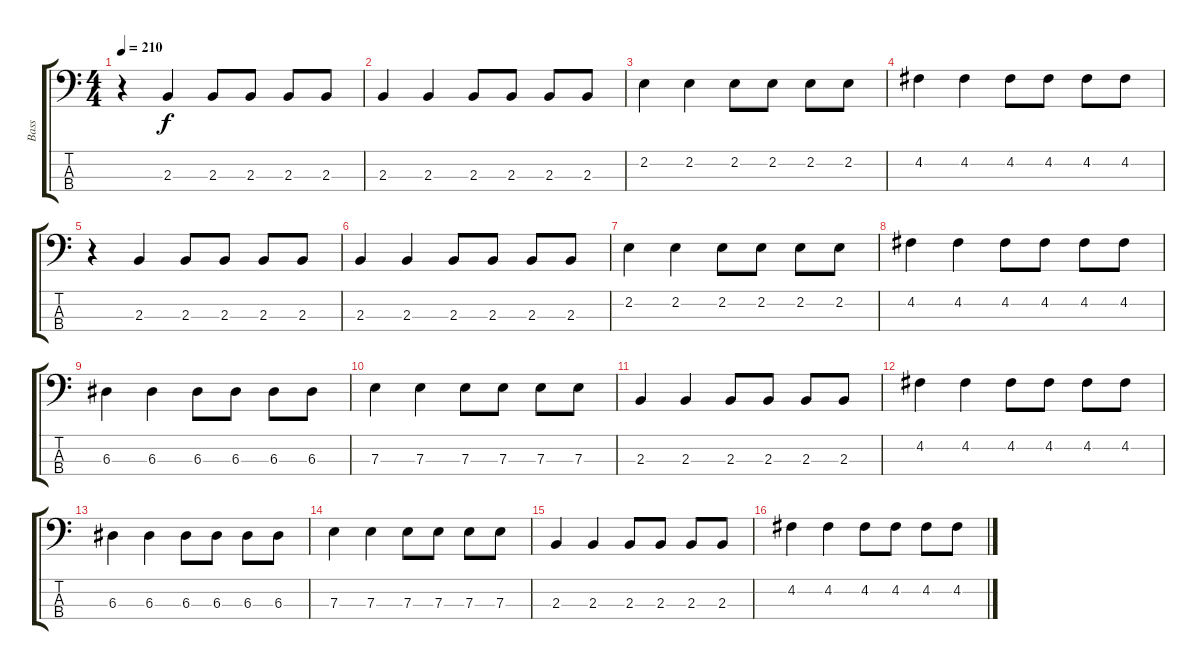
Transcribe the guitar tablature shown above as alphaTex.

\track ("Bass" "Bass") {instrument electricbasspick}
\staff {score tabs}
\tuning (G2 D2 A1 E1) {hide}
\ts (4 4)
\tempo 210
\clef f4
\ks c
r.4{dy f} 2.3.4 2.3.8 2.3.8 2.3.8 2.3.8 |
2.3.4 2.3.4 2.3.8 2.3.8 2.3.8 2.3.8 |
2.2.4 2.2.4 2.2.8 2.2.8 2.2.8 2.2.8 |
4.2.4 4.2.4 4.2.8 4.2.8 4.2.8 4.2.8 |
r.4 2.3.4 2.3.8 2.3.8 2.3.8 2.3.8 |
2.3.4 2.3.4 2.3.8 2.3.8 2.3.8 2.3.8 |
2.2.4 2.2.4 2.2.8 2.2.8 2.2.8 2.2.8 |
4.2.4 4.2.4 4.2.8 4.2.8 4.2.8 4.2.8 |
6.3.4 6.3.4 6.3.8 6.3.8 6.3.8 6.3.8 |
7.3.4 7.3.4 7.3.8 7.3.8 7.3.8 7.3.8 |
2.3.4 2.3.4 2.3.8 2.3.8 2.3.8 2.3.8 |
4.2.4 4.2.4 4.2.8 4.2.8 4.2.8 4.2.8 |
6.3.4 6.3.4 6.3.8 6.3.8 6.3.8 6.3.8 |
7.3.4 7.3.4 7.3.8 7.3.8 7.3.8 7.3.8 |
2.3.4 2.3.4 2.3.8 2.3.8 2.3.8 2.3.8 |
4.2.4 4.2.4 4.2.8 4.2.8 4.2.8 4.2.8
